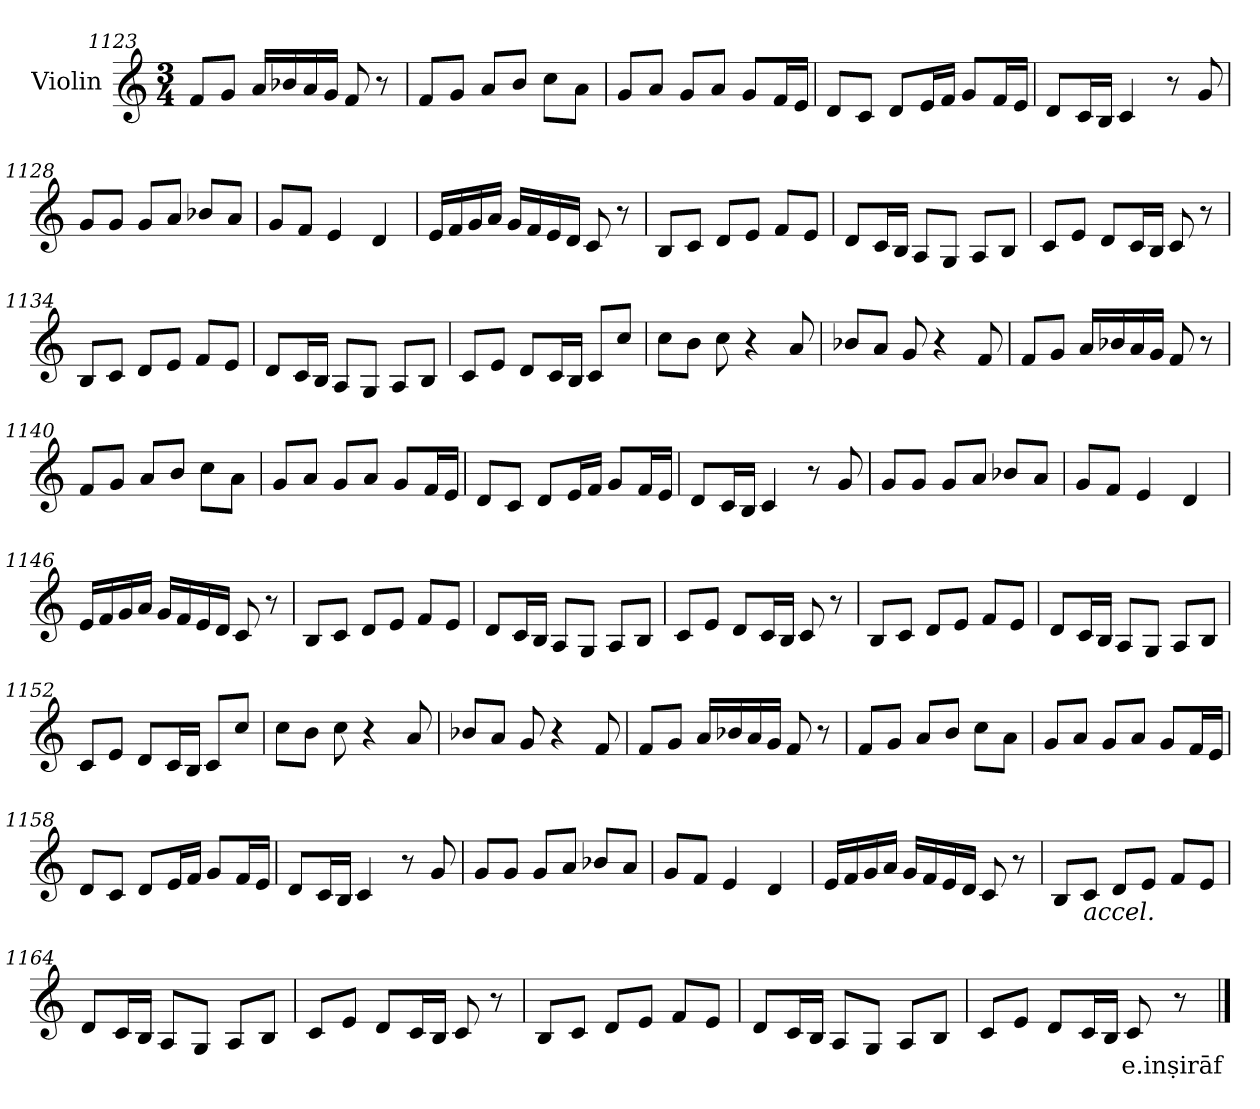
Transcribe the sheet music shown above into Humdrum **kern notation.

**kern	**text
*part1	*part1
*staff1	*staff1
*I"Violin	*
!!LO:LB:g=z
*clefG2	*
*k[]	*
*M3/4	*
=1123	=1123
8f/L	.
8g/J	.
16a/LL	.
16b-X/	.
16a/	.
16g/JJ	.
8f/	.
8r	.
=1124	=1124
8f/L	.
8g/J	.
8a/L	.
8b/J	.
8cc\L	.
8a\J	.
=1125	=1125
8g/L	.
8a/J	.
8g/L	.
8a/J	.
8g/L	.
16f/L	.
16e/JJ	.
=1126	=1126
8d/L	.
8c/J	.
8d/L	.
16e/L	.
16f/JJ	.
8g/L	.
16f/L	.
16e/JJ	.
=1127	=1127
8d/L	.
16c/L	.
16B/JJ	.
4c/	.
8r	.
8g/	.
!!LO:LB:g=z
=1128	=1128
8g/L	.
8g/J	.
8g/L	.
8a/J	.
8b-X/L	.
8a/J	.
=1129	=1129
8g/L	.
8f/J	.
4e/	.
4d/	.
=1130	=1130
16e/LL	.
16f/	.
16g/	.
16a/JJ	.
16g/LL	.
16f/	.
16e/	.
16d/JJ	.
8c/	.
8r	.
=1131	=1131
8B/L	.
8c/J	.
8d/L	.
8e/J	.
8f/L	.
8e/J	.
=1132	=1132
8d/L	.
16c/L	.
16B/JJ	.
8A/L	.
8G/J	.
8A/L	.
8B/J	.
!!LO:LB:g=z
=1133	=1133
8c/L	.
8e/J	.
8d/L	.
16c/L	.
16B/JJ	.
8c/	.
8r	.
=1134	=1134
8B/L	.
8c/J	.
8d/L	.
8e/J	.
8f/L	.
8e/J	.
=1135	=1135
8d/L	.
16c/L	.
16B/JJ	.
8A/L	.
8G/J	.
8A/L	.
8B/J	.
=1136	=1136
8c/L	.
8e/J	.
8d/L	.
16c/L	.
16B/JJ	.
8c/L	.
8cc/J	.
=1137	=1137
8cc\L	.
8b\J	.
8cc\	.
4r	.
8a/	.
!!LO:LB:g=z
=1138	=1138
8b-X/L	.
8a/J	.
8g/	.
4r	.
8f/	.
=1139	=1139
8f/L	.
8g/J	.
16a/LL	.
16b-X/	.
16a/	.
16g/JJ	.
8f/	.
8r	.
=1140	=1140
8f/L	.
8g/J	.
8a/L	.
8b/J	.
8cc\L	.
8a\J	.
=1141	=1141
8g/L	.
8a/J	.
8g/L	.
8a/J	.
8g/L	.
16f/L	.
16e/JJ	.
=1142	=1142
8d/L	.
8c/J	.
8d/L	.
16e/L	.
16f/JJ	.
8g/L	.
16f/L	.
16e/JJ	.
!!LO:LB:g=z
=1143	=1143
8d/L	.
16c/L	.
16B/JJ	.
4c/	.
8r	.
8g/	.
=1144	=1144
8g/L	.
8g/J	.
8g/L	.
8a/J	.
8b-X/L	.
8a/J	.
=1145	=1145
8g/L	.
8f/J	.
4e/	.
4d/	.
=1146	=1146
16e/LL	.
16f/	.
16g/	.
16a/JJ	.
16g/LL	.
16f/	.
16e/	.
16d/JJ	.
8c/	.
8r	.
=1147	=1147
8B/L	.
8c/J	.
8d/L	.
8e/J	.
8f/L	.
8e/J	.
!!LO:PB:g=z
=1148	=1148
8d/L	.
16c/L	.
16B/JJ	.
8A/L	.
8G/J	.
8A/L	.
8B/J	.
=1149	=1149
8c/L	.
8e/J	.
8d/L	.
16c/L	.
16B/JJ	.
8c/	.
8r	.
=1150	=1150
8B/L	.
8c/J	.
8d/L	.
8e/J	.
8f/L	.
8e/J	.
=1151	=1151
8d/L	.
16c/L	.
16B/JJ	.
8A/L	.
8G/J	.
8A/L	.
8B/J	.
=1152	=1152
8c/L	.
8e/J	.
8d/L	.
16c/L	.
16B/JJ	.
8c/L	.
8cc/J	.
!!LO:LB:g=z
=1153	=1153
8cc\L	.
8b\J	.
8cc\	.
4r	.
8a/	.
=1154	=1154
8b-X/L	.
8a/J	.
8g/	.
4r	.
8f/	.
=1155	=1155
8f/L	.
8g/J	.
16a/LL	.
16b-X/	.
16a/	.
16g/JJ	.
8f/	.
8r	.
=1156	=1156
8f/L	.
8g/J	.
8a/L	.
8b/J	.
8cc\L	.
8a\J	.
=1157	=1157
8g/L	.
8a/J	.
8g/L	.
8a/J	.
8g/L	.
16f/L	.
16e/JJ	.
!!LO:LB:g=z
=1158	=1158
8d/L	.
8c/J	.
8d/L	.
16e/L	.
16f/JJ	.
8g/L	.
16f/L	.
16e/JJ	.
=1159	=1159
8d/L	.
16c/L	.
16B/JJ	.
4c/	.
8r	.
8g/	.
=1160	=1160
8g/L	.
8g/J	.
8g/L	.
8a/J	.
8b-X/L	.
8a/J	.
=1161	=1161
8g/L	.
8f/J	.
4e/	.
4d/	.
=1162	=1162
16e/LL	.
16f/	.
16g/	.
16a/JJ	.
16g/LL	.
16f/	.
16e/	.
16d/JJ	.
8c/	.
8r	.
!!LO:LB:g=z
=1163	=1163
8B/L	.
!LO:TX:b:i:t=accel.	!
8c/J	.
8d/L	.
8e/J	.
8f/L	.
8e/J	.
=1164	=1164
8d/L	.
16c/L	.
16B/JJ	.
8A/L	.
8G/J	.
8A/L	.
8B/J	.
=1165	=1165
8c/L	.
8e/J	.
8d/L	.
16c/L	.
16B/JJ	.
8c/	.
8r	.
=1166	=1166
8B/L	.
8c/J	.
8d/L	.
8e/J	.
8f/L	.
8e/J	.
=1167	=1167
8d/L	.
16c/L	.
16B/JJ	.
8A/L	.
8G/J	.
8A/L	.
8B/J	.
!!LO:LB:g=z
=1168	=1168
8c/L	.
8e/J	.
8d/L	.
16c/L	.
16B/JJ	.
!	!LO:LY:b
8c/	e.inṣirāf
8r	.
==	==
*-	*-
